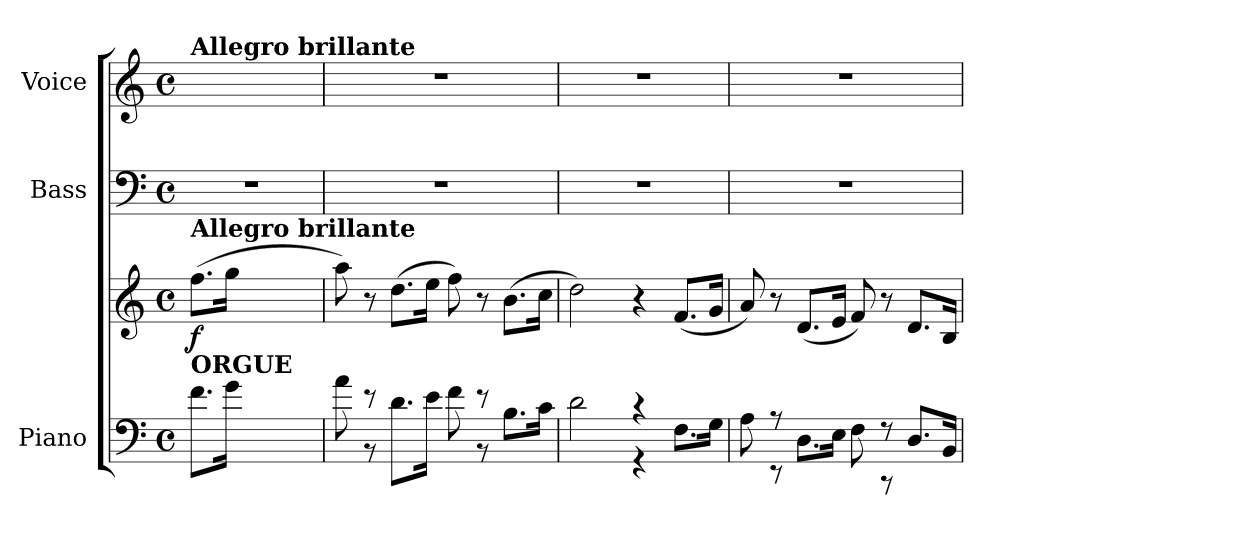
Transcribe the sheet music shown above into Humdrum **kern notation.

**kern	**kern	**dynam	**kern	**kern
*part3	*part3	*part3	*part2	*part1
*staff4	*staff3	*staff3/4	*staff2	*staff1
*I"Piano	*	*	*I"Bass	*I"Voice
*I'Pno.	*	*	*I'B.	*I'Voice
!!LO:PB:g=z
*clefF4	*clefG2	*	*clefF4	*clefG2
*k[]	*k[]	*	*k[]	*k[]
*C:	*C:	*	*C:	*C:
*M4/4	*M4/4	*	*M4/4	*M4/4
*met(c)	*met(c)	*	*met(c)	*met(c)
*MM120	*MM120	*	*MM120	*MM120
=	=	=	=	=
*^	*	*	*	*
!	!	!	!	!	!LO:TX:a:B:t=Allegro brillante
!	!	!LO:TX:a:B:t=Allegro brillante	!	!	!
!LO:TX:a:B:t=ORGUE	!	!	!	!	!
!	!	!	!	!LO:N:vis=1	!
8.fi\L	8.Fi\Lyy	(8.ffi\L	f	1r	4ryy
16gi\Jk	16Gi\Jkyy	16ggi\Jk	.	.	.
2.ryy	2.ryy	2.ryy	.	.	2.ryy
=1	=1	=1	=1	=1	=1
8ai\	8Ai\yy	8aai\)	.	1r	1r
8r	8r	8r	.	.	.
8.di\L	8.Di\Lyy	(8.ddi\L	.	.	.
16ei\Jk	16Ei\Jkyy	16eei\Jk	.	.	.
8fi\	8Fi\yy	8ffi\)	.	.	.
8r	8r	8r	.	.	.
8.Bi\L	8.BBi\Lyy	(8.bi\L	.	.	.
16ci\Jk	16Ci\Jkyy	16cci\Jk	.	.	.
=2	=2	=2	=2	=2	=2
2di\	2Di\yy	2ddi\)	.	1r	1r
4r	4r	4r	.	.	.
8.Fi\L	8.FFi\Lyy	(8.fi/L	.	.	.
16Gi\Jk	16GGi\Jkyy	16gi/Jk	.	.	.
=3	=3	=3	=3	=3	=3
8Ai\	8AAi\yy	8ai/)	.	1r	1r
8r	8r	8r	.	.	.
8.Di\L	8.DDi\Lyy	(8.di/L	.	.	.
16Ei\Jk	16EEi\Jkyy	16ei/Jk	.	.	.
8Fi\	8FFi\yy	8fi/)	.	.	.
8r	8r	8r	.	.	.
8.Di/L	8.DDi\Lyy	8.di/L	.	.	.
16BBi/Jk	16BBBi\Jkyy	16Bi/Jk	.	.	.
*v	*v	*	*	*	*
=	=	=	=	=
*-	*-	*-	*-	*-
